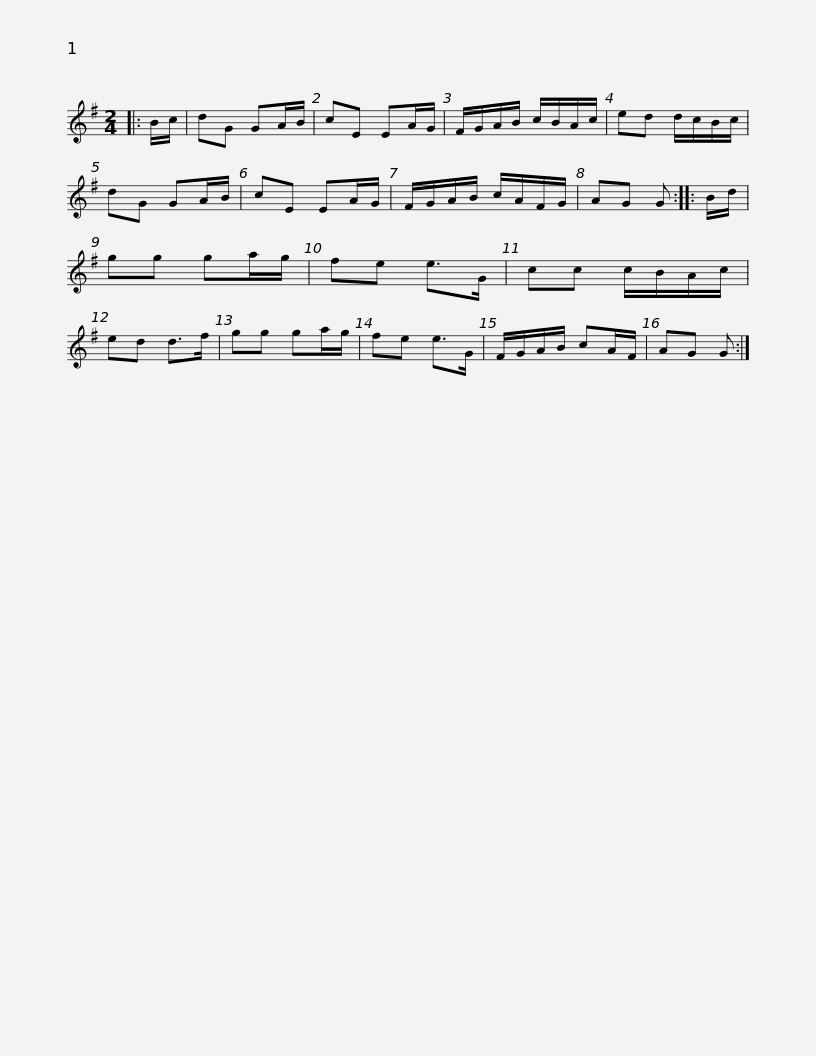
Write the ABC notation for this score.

X:1
L:1/8
M:2/4
I:linebreak $
K:G
V:1 treble
V:1
|: B/c/ | dG GA/B/ | cE EA/G/ | F/G/A/B/ c/B/A/c/ | ed d/c/B/c/ | %5
 dG GA/B/ | cE EA/G/ | F/G/A/B/ c/A/F/G/ |$ AG G :: B/d/ | %10
 gg ga/g/ | fe e>G | cc c/B/A/c/ | ed d>f | gg ga/g/ | %15
 fe e>G | F/G/A/B/ cA/F/ |$ AG G :| %18
